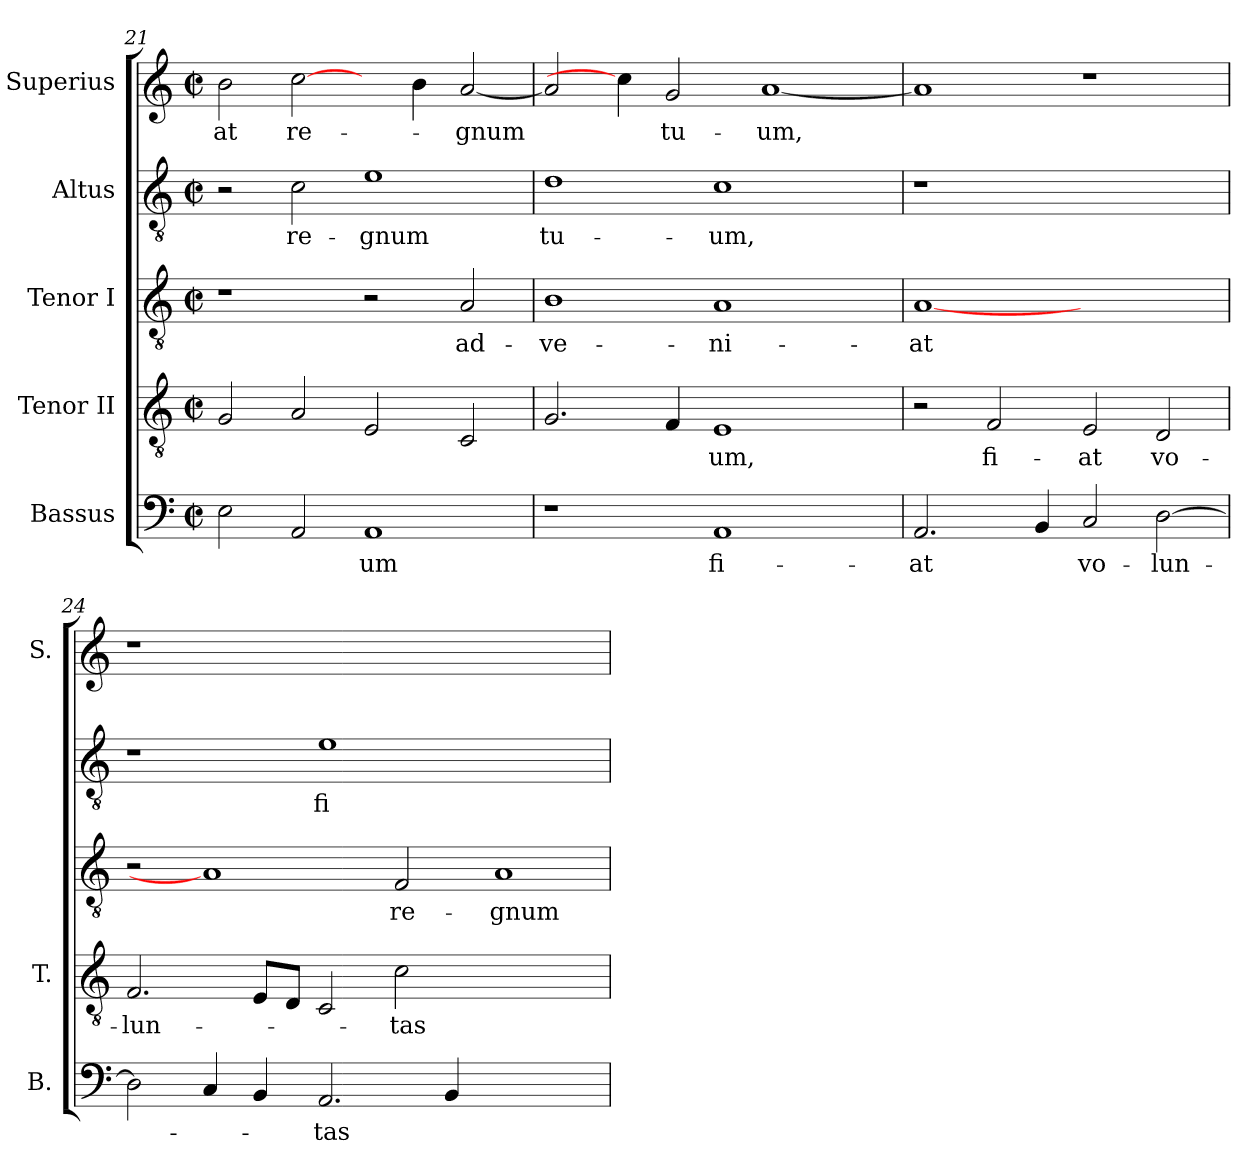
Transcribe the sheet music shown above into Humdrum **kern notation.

**kern	**text	**kern	**text	**kern	**text	**kern	**text	**kern	**text
*part5	*part5	*part4	*part4	*part3	*part3	*part2	*part2	*part1	*part1
*staff5	*staff5	*staff4	*staff4	*staff3	*staff3	*staff2	*staff2	*staff1	*staff1
*I"Bassus	*	*I"Tenor II	*	*I"Tenor I	*	*I"Altus	*	*I"Superius	*
*I'B.	*	*I'T.	*	*	*	*	*	*I'S.	*
!!LO:PB:g=z
*clefF4	*	*clefGv2	*	*clefGv2	*	*clefGv2	*	*clefG2	*
*	*	*ITrd7c12	*	*ITrd7c12	*	*ITrd7c12	*	*	*
*k[]	*	*k[]	*	*k[]	*	*k[]	*	*k[]	*
*C:	*	*C:	*	*C:	*	*C:	*	*C:	*
*M2/2	*	*M2/2	*	*M2/2	*	*M2/2	*	*M2/2	*
*met(c|)	*	*met(c|)	*	*met(c|)	*	*met(c|)	*	*met(c|)	*
=21	=21	=21	=21	=21	=21	=21	=21	=21	=21
!	!	!	!	!	!	!	!	!	!LO:LY:b:color=#000000
2Ei\	.	2GGi/	.	1r	.	2r	.	2bi\	-at
!	!	!	!	!	!	!	!LO:LY:b:color=#000000	!	!
!	!	!	!	!	!	!	!	!	!LO:LY:b:color=#000000
2AAi/	.	2AAi/	.	.	.	2Ci\	re-	[2cci\	re-
!	!LO:LY:b:color=#000000	!	!	!	!	!	!	!	!
!	!	!	!	!	!	!	!LO:LY:b:color=#000000	!	!
1AAi	-um	2EEi/	.	2r	.	1Ei	-gnum	4ryy	.
.	.	.	.	.	.	.	.	4bi\	.
!	!	!	!	!	!LO:LY:b:color=#000000	!	!	!	!
!	!	!	!	!	!	!	!	!	!LO:LY:b:color=#000000
.	.	2CCi/	.	2AAi/	ad-	.	.	[<2ai/	-gnum
=22	=22	=22	=22	=22	=22	=22	=22	=22	=22
!	!	!	!	!	!LO:LY:b:color=#000000	!	!	!	!
!	!	!	!	!	!	!	!LO:LY:b:color=#000000	!	!
1r	.	2.GGi/	.	1BBi	-ve-	1Di	tu-	2ai/]	.
.	.	.	.	.	.	.	.	4cci\]	.
!	!	!	!	!	!	!	!	!	!LO:LY:b:color=#000000
.	.	4FFi/	.	.	.	.	.	2gi/	tu-
!	!LO:LY:b:color=#000000	!	!	!	!	!	!	!	!
!	!	!	!LO:LY:b:color=#000000	!	!	!	!	!	!
!	!	!	!	!	!LO:LY:b:color=#000000	!	!	!	!
!	!	!	!	!	!	!	!LO:LY:b:color=#000000	!	!
1AAi	fi-	1EEi	-um,	1AAi	-ni-	1Ci	-um,	.	.
!	!	!	!	!	!	!	!	!	!LO:LY:b:color=#000000
.	.	.	.	.	.	.	.	[<1ai	-um,
4ryy	.	4ryy	.	4ryy	.	4ryy	.	.	.
=23	=23	=23	=23	=23	=23	=23	=23	=23	=23
!	!LO:LY:b:color=#000000	!	!	!	!	!	!	!	!
!	!	!	!	!	!LO:LY:b:color=#000000	!LO:N:vis=1	!	!	!
2.AAi/	-at	2r	.	[1AAi	-at	1r	.	1ai]	.
!	!	!	!LO:LY:b:color=#000000	!	!	!	!	!	!
.	.	2FFi/	fi-	.	.	.	.	.	.
4BBi/	.	.	.	.	.	.	.	.	.
!	!LO:LY:b:color=#000000	!	!	!	!	!	!	!	!
!	!	!	!LO:LY:b:color=#000000	!	!	!	!	!	!
2Ci/	vo-	2EEi/	-at	1ryy	.	1ryy	.	1r	.
!	!LO:LY:b:color=#000000	!	!	!	!	!	!	!	!
!	!	!	!LO:LY:b:color=#000000	!	!	!	!	!	!
[>2Di\	-lun-	2DDi/	vo-	.	.	.	.	.	.
=24	=24	=24	=24	=24	=24	=24	=24	=24	=24
!	!	!	!LO:LY:b:color=#000000	!	!	!	!	!LO:N:vis=1	!
2Di\]	.	2.FFi/	-lun-	2r	.	1r	.	1r	.
4Ci/	.	.	.	1AAi]	.	.	.	.	.
4BBi/	.	8EEi/L	.	.	.	.	.	.	.
.	.	8DDi/J	.	.	.	.	.	.	.
!	!LO:LY:b:color=#000000	!	!	!	!	!	!	!	!
!	!	!	!	!	!	!	!LO:LY:b:color=#000000	!	!
2.AAi/	-tas	2CCi/	.	.	.	1Ei	fi-	0ryy	.
!	!	!	!LO:LY:b:color=#000000	!	!	!	!	!	!
!	!	!	!	!	!LO:LY:b:color=#000000	!	!	!	!
.	.	2Ci\	-tas	2FFi/	re-	.	.	.	.
4BBi/	.	.	.	.	.	.	.	.	.
!	!	!	!	!	!LO:LY:b:color=#000000	!	!	!	!
1ryy	.	1ryy	.	1AAi	-gnum	1ryy	.	.	.
=	=	=	=	=	=	=	=	=	=
*-	*-	*-	*-	*-	*-	*-	*-	*-	*-
